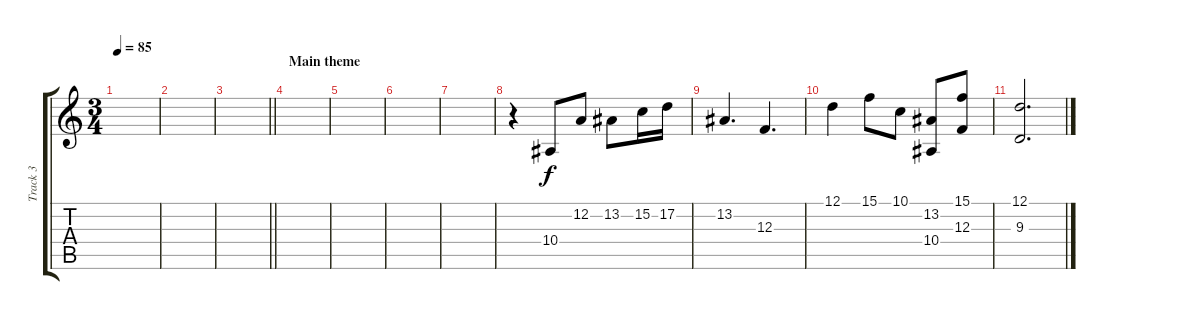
\track ("Track 3" "Track 3") {instrument stringensemble1}
\staff {score tabs}
\tuning (D4 A3 F3 C3 G2 D2) {hide}
\ts (3 4)
\tempo 85
\clef g2
\ks c
|
|
\barLineRight lightlight
|
\section ("" "Main theme")
|
|
|
|
r.4 10.4.8 12.2.8 13.2.8 15.2.16 17.2.16 |
13.2.4{d} 12.3.4{d} |
12.1.4 15.1.8 10.1.8 (13.2 10.4).8 (15.1 12.3).8 |
(12.1 9.3).2{d}
